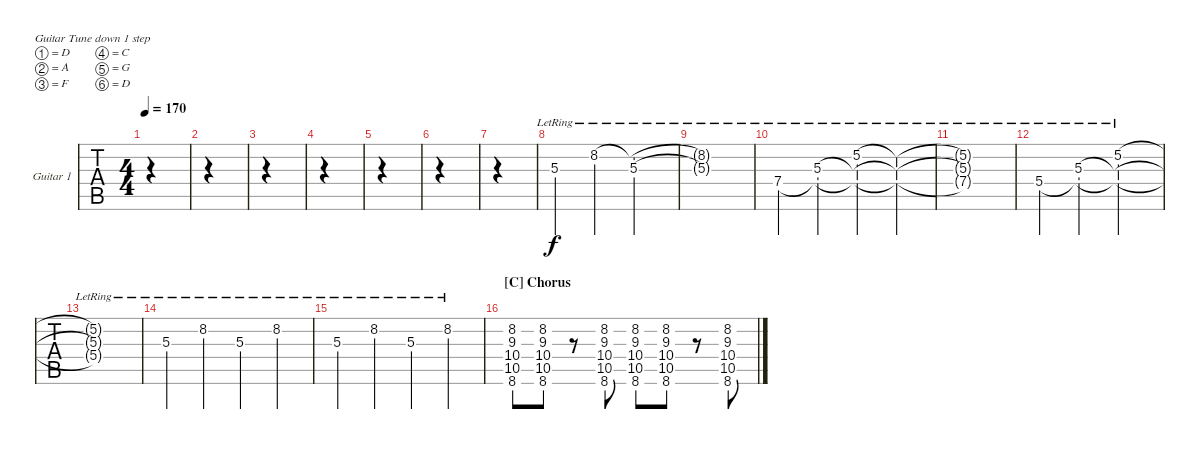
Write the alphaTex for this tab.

\defaultSystemsLayout 4
\bracketExtendMode groupsimilarinstruments
\firstSystemTrackNameOrientation horizontal
\otherSystemsTrackNameOrientation horizontal
\track ("Brian Fallon" "Guitar 1") {instrument electricguitarclean}
\staff {tabs}
\tuning (D4 A3 F3 C3 G2 D2)
\ts (4 4)
\tempo 170
\clef g2
\ks c
|
|
|
|
|
|
|
5.3{lr}.4 8.2{lr}.4 (5.3{lr} 8.2{lr t}).2 |
(5.3{lr t} 8.2{lr t}).1 |
7.4{lr}.4 (5.3{lr} 7.4{lr t}).4 (5.2{lr} 7.4{lr t} 5.3{lr t}).4 (5.2{lr t} 7.4{lr t} 5.3{lr t}).4 |
(5.2{lr t} 5.3{t} 7.4{t}).1 |
5.4{lr}.4 (5.3{lr} 5.4{lr t}).4 (5.2{lr} 5.3{lr t} 5.4{lr t}).2 |
(5.2{lr t} 5.3{lr t} 5.4{lr t}).1 |
5.3{lr}.4 8.2{lr}.4 5.3{lr}.4 8.2{lr}.4 |
5.3{lr}.4 8.2{lr}.4 5.3{lr}.4 8.2{lr}.4 |
\section ("C" "Chorus")
(8.6 10.5 10.4 9.3 8.2).8 (8.6 10.5 10.4 9.3 8.2).8 r.8 (8.6 10.5 10.4 9.3 8.2).8 (8.6 10.5 10.4 9.3 8.2).8 (8.6 10.5 10.4 9.3 8.2).8 r.8 (8.6 10.5 10.4 9.3 8.2).8
